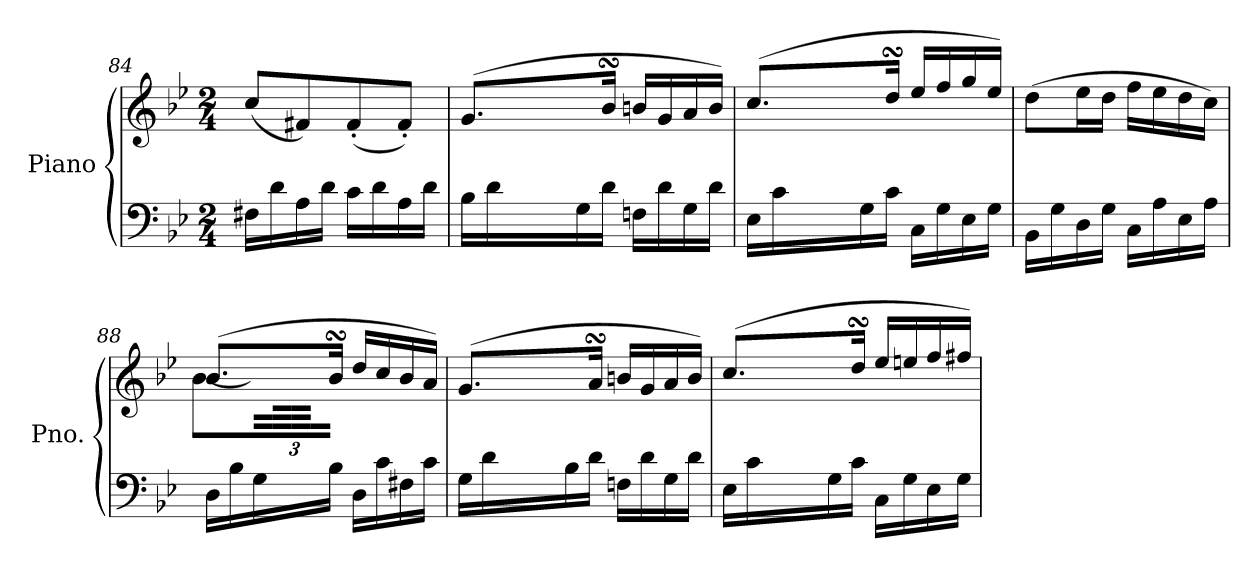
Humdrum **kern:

**kern	**kern
*part1	*part1
*staff2	*staff1
*I"Piano	*
*I'Pno.	*
*clefF4	*clefG2
*k[b-e-]	*k[b-e-]
*B-:	*B-:
*M2/4	*M2/4
=84	=84
16F#X\LL	(<8cc/L
16d\	.
16A\	8f#X/)
16d\JJ	.
16c\LL	(<8f#'/
16d\	.
16A\	8f#'/J)
16d\JJ	.
=85	=85
*	*^
16B-\LL	(>8.g/L	16.gLLyy
16d\	.	.
*	*	*Xbrackettup
.	.	96aLLyy
.	.	96gyy
.	.	96f#XJJyy
16G\	.	16gyy
16d\JJ	16b-sSSs/Jk	16b-JJyy
16Fn\LL	16bn/LL	4ryy
16d\	16g/	.
16G\	16a/	.
16d\JJ	16b/JJ)	.
=86	=86	=86
16E-\LL	(>8.cc/L	16.ccLLyy
16c\	.	.
.	.	96ddLLyy
.	.	96ccyy
.	.	96bnJJyy
16G\	.	16ccyy
16c\JJ	16ddsSsS/Jk	16ddJJyy
16C\LL	16ee-/LL	4ryy
16G\	16ff/	.
16E-\	16gg/	.
16G\JJ	16ee-/JJ)	.
*	*v	*v
=87	=87
16BB-\LL	(>8dd\L
16G\	.
16D\	16ee-\L
16G\JJ	16dd\JJ
16C\LL	16ff\LL
16A\	16ee-\
16E-\	16dd\
16A\JJ	16cc\JJ)
=88	=88
*	*^
16D\LL	(>8.b-/L	[8b-L
16B-\	.	.
16G\	.	32b-LLyy]
.	.	96ccLyy
.	.	96b-yy
.	.	96aJJyy
16B-\JJ	16b-sSSs/Jk	16b-JJyy
16D\LL	16dd/LL	4ryy
16c\	16cc/	.
16F#X\	16b-/	.
16c\JJ	16a/JJ)	.
=89	=89	=89
16G\LL	(>8.g/L	16.gLLyy
16d\	.	.
.	.	96aLLyy
.	.	96gyy
.	.	96f#XJJyy
16B-\	.	16gyy
16d\JJ	16asSsS/Jk	16aJJyy
16Fn\LL	16bn/LL	4ryy
16d\	16g/	.
16G\	16a/	.
16d\JJ	16b/JJ)	.
=90	=90	=90
16E-\LL	(>8.cc/L	16.ccLLyy
16c\	.	.
.	.	96ddLLyy
.	.	96ccyy
.	.	96bnJJyy
16G\	.	16ccyy
16c\JJ	16ddsSsS/Jk	16ddJJyy
16C\LL	16ee-/LL	4ryy
16G\	16een/	.
16E-\	16ff/	.
16G\JJ	16ff#X/JJ)	.
*	*v	*v
=	=
*-	*-
